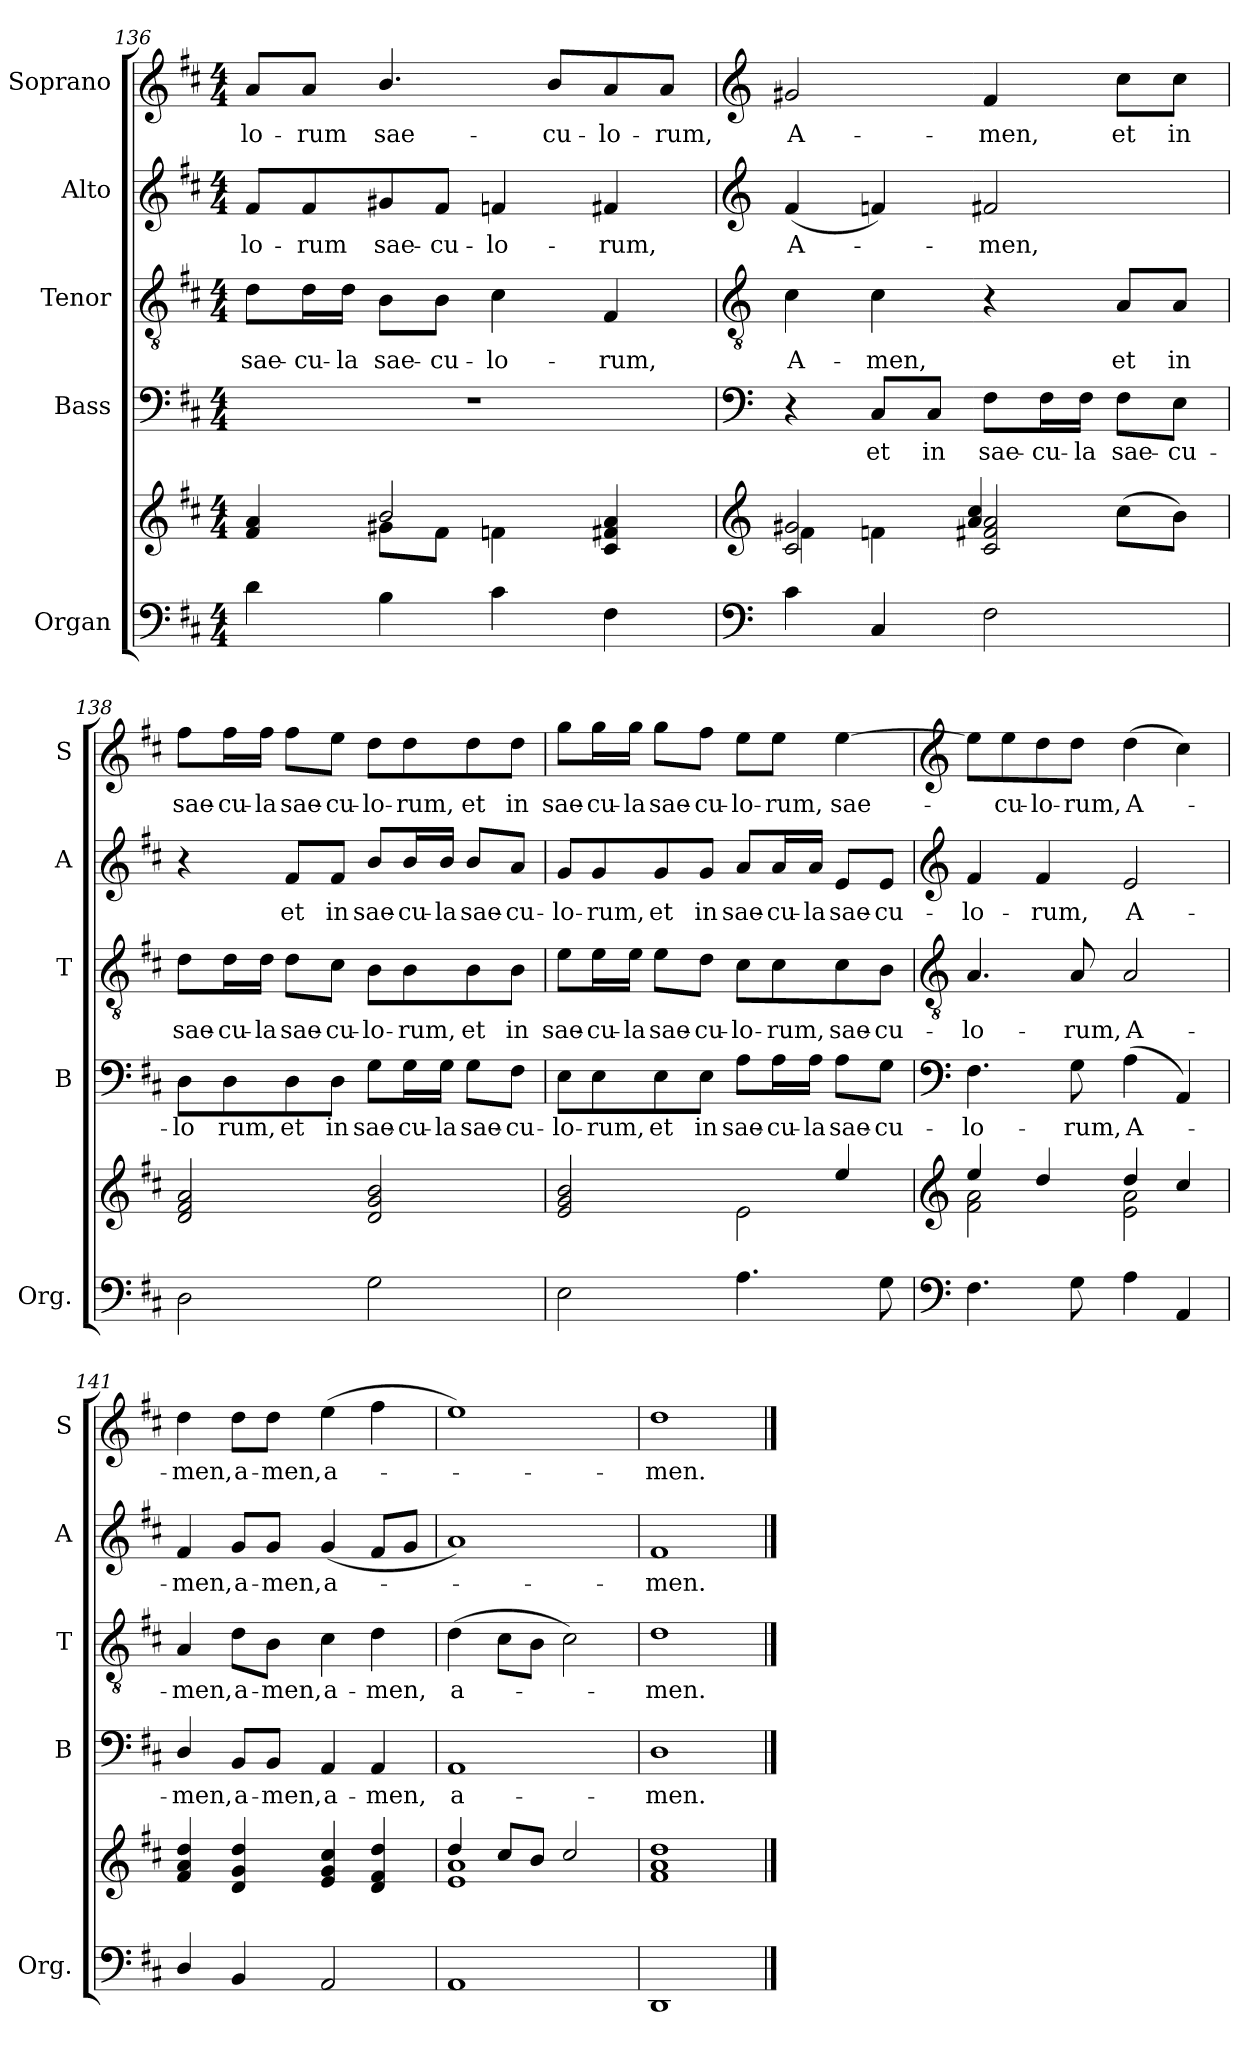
**kern	**kern	**kern	**text	**kern	**text	**kern	**text	**kern	**text
*part5	*part5	*part4	*part4	*part3	*part3	*part2	*part2	*part1	*part1
*staff6	*staff5	*staff4	*staff4	*staff3	*staff3	*staff2	*staff2	*staff1	*staff1
*I"Organ	*	*I"Bass	*	*I"Tenor	*	*I"Alto	*	*I"Soprano	*
*I'Org.	*	*I'B	*	*I'T	*	*I'A	*	*I'S	*
*clefF4	*clefG2	*clefF4	*	*clefGv2	*	*clefG2	*	*clefG2	*
*k[f#c#]	*k[f#c#]	*k[f#c#]	*	*k[f#c#]	*	*k[f#c#]	*	*k[f#c#]	*
*M4/4	*M4/4	*M4/4	*	*M4/4	*	*M4/4	*	*M4/4	*
=136	=136	=136	=136	=136	=136	=136	=136	=136	=136
*	*^	*	*	*	*	*	*	*	*
4d\	4f#/ 4a/	4ryy	1r	.	8d\L	sae-	8f#/L	lo-	8a/L	lo-
.	.	.	.	.	16d\L	cu-	8f#/	rum	8a/J	rum
.	.	.	.	.	16d\JJ	la	.	.	.	.
4B\	2b/	8g#X\L	.	.	8B\L	sae-	8g#X/	sae-	4.b/	sae-
.	.	8f#\J	.	.	8B\J	cu-	8f#/J	cu-	.	.
4c#\	.	4fn\	.	.	4c#\	lo-	4fn/	lo-	.	.
.	.	.	.	.	.	.	.	.	8b/L	cu-
4F#\	4c#/ 4f#X/ 4a/	4ryy	.	.	4F#/	rum,	4f#X/	rum,	8a/	lo-
.	.	.	.	.	.	.	.	.	8a/J	rum,
*	*v	*v	*	*	*	*	*	*	*	*
!!LO:LB:g=z
=137	=137	=137	=137	=137	=137	=137	=137	=137	=137
*clefF4	*clefG2	*clefF4	*	*clefGv2	*	*clefG2	*	*clefG2	*
*	*^	*	*	*	*	*	*	*	*
*	*	*^	*	*	*	*	*	*	*	*
4c#\	2c#/ 2g#X/	4f#\	2ryy	4r	.	4c#\	A-	(4f#/	A-	2g#X/	A-
4C#/	.	4fn\	.	8C#/L	et	4c#\	men,	4fn/)	.	.	.
.	.	.	.	8C#/J	in	.	.	.	.	.	.
2F#\	2c#/ 2f#X/ 2a/	2ryy	4a/ 4cc#/	8F#\L	sae-	4r	.	2f#X/	men,	4f#/	men,
.	.	.	.	16F#\L	cu-	.	.	.	.	.	.
.	.	.	.	16F#\JJ	la	.	.	.	.	.	.
.	.	.	(8cc#\L	8F#\L	sae-	8A/L	et	.	.	8cc#\L	et
.	.	.	8b\J)	8E\J	cu-	8A/J	in	.	.	8cc#\J	in
*	*v	*v	*v	*	*	*	*	*	*	*	*
=138	=138	=138	=138	=138	=138	=138	=138	=138	=138
2D\	2d/ 2f#/ 2a/	8D\L	lo	8d\L	sae-	4r	.	8ff#\L	sae-
.	.	8D\	rum,	16d\L	cu-	.	.	16ff#\L	cu-
.	.	.	.	16d\JJ	la	.	.	16ff#\JJ	la
.	.	8D\	et	8d\L	sae-	8f#/L	et	8ff#\L	sae-
.	.	8D\J	in	8c#\J	cu-	8f#/J	in	8ee\J	cu-
2G\	2d/ 2g/ 2b/	8G\L	sae-	8B\L	lo-	8b/L	sae-	8dd\L	lo-
.	.	16G\L	cu-	8B\	rum,	16b/L	cu-	8dd\	rum,
.	.	16G\JJ	la	.	.	16b/JJ	la	.	.
.	.	8G\L	sae-	8B\	et	8b/L	sae-	8dd\	et
.	.	8F#\J	cu-	8B\J	in	8a/J	cu-	8dd\J	in
=139	=139	=139	=139	=139	=139	=139	=139	=139	=139
*	*^	*	*	*	*	*	*	*	*
2E\	2e/ 2g/ 2b/	2ryy	8E\L	lo-	8e\L	sae-	8g/L	lo-	8gg\L	sae-
.	.	.	8E\	rum,	16e\L	cu-	8g/	rum,	16gg\L	cu-
.	.	.	.	.	16e\JJ	la	.	.	16gg\JJ	la
.	.	.	8E\	et	8e\L	sae-	8g/	et	8gg\L	sae-
.	.	.	8E\J	in	8d\J	cu-	8g/J	in	8ff#\J	cu-
4.A\	4ryy	2e\	8A\L	sae-	8c#\L	lo-	8a/L	sae-	8ee\L	lo-
.	.	.	16A\L	cu-	8c#\	rum,	16a/L	cu-	8ee\J	rum,
.	.	.	16A\JJ	la	.	.	16a/JJ	la	.	.
.	4ee/	.	8A\L	sae-	8c#\	sae-	8e/L	sae-	[4ee\	sae-
8G\	.	.	8G\J	cu-	8B\J	cu-	8e/J	cu-	.	.
!!LO:PB:g=z
=140	=140	=140	=140	=140	=140	=140	=140	=140	=140	=140
*clefF4	*clefG2	*	*clefF4	*	*clefGv2	*	*clefG2	*	*clefG2	*
4.F#\	4ee/	2f#\ 2a\	4.F#\	lo-	4.A/	lo-	4f#/	lo-	8ee\L]	.
.	.	.	.	.	.	.	.	.	8ee\	cu-
.	4dd/	.	.	.	.	.	4f#/	rum,	8dd\	lo-
8G\	.	.	8G\	rum,	8A/	rum,	.	.	8dd\J	rum,
4A\	4dd/	2e\ 2a\	(4A\	A-	2A/	A-	2e/	A-	(4dd\	A-
4AA/	4cc#/	.	4AA/)	.	.	.	.	.	4cc#\)	.
*	*v	*v	*	*	*	*	*	*	*	*
=141	=141	=141	=141	=141	=141	=141	=141	=141	=141
4D/	4f#/ 4a/ 4dd/	4D/	men,	4A/	men,	4f#/	men,	4dd\	men,
4BB/	4d/ 4g/ 4dd/	8BB/L	a-	8d\L	a-	8g/L	a-	8dd\L	a-
.	.	8BB/J	men,	8B\J	men,	8g/J	men,	8dd\J	men,
2AA/	4e/ 4g/ 4cc#/	4AA/	a-	4c#\	a-	(4g/	a-	(4ee\	a-
.	4d/ 4f#/ 4dd/	4AA/	men,	4d\	men,	8f#/L	.	4ff#\	.
.	.	.	.	.	.	8g/J	.	.	.
=142	=142	=142	=142	=142	=142	=142	=142	=142	=142
*	*^	*	*	*	*	*	*	*	*
1AA	4dd/	1e 1a	1AA	a-	(4d\	a-	1a)	.	1ee)	.
.	8cc#/L	.	.	.	8c#\L	.	.	.	.	.
.	8b/J	.	.	.	8B\J	.	.	.	.	.
.	2cc#/	.	.	.	2c#\)	.	.	.	.	.
=143	=143	=143	=143	=143	=143	=143	=143	=143	=143	=143
1DD	1f# 1dd	1a	1D	men.	1d	men.	1f#	men.	1dd	men.
*	*v	*v	*	*	*	*	*	*	*	*
==	==	==	==	==	==	==	==	==	==
*-	*-	*-	*-	*-	*-	*-	*-	*-	*-
